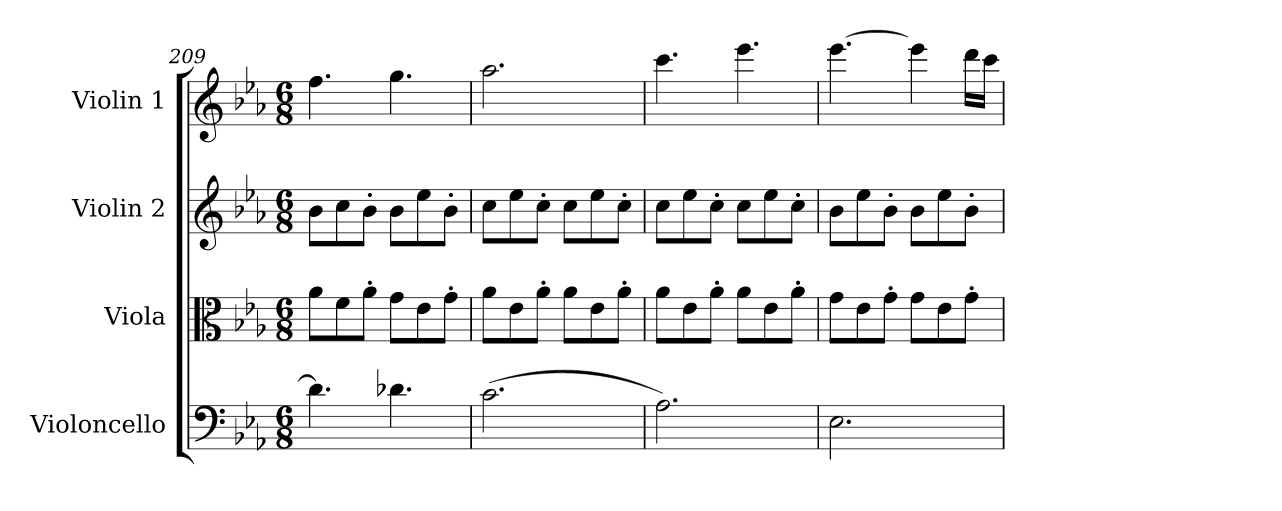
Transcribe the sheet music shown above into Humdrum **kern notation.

**kern	**kern	**kern	**kern
*part4	*part3	*part2	*part1
*staff4	*staff3	*staff2	*staff1
*I"Violoncello	*I"Viola	*I"Violin 2	*I"Violin 1
*I'Vc	*I'Vla	*I'Vln	*I'Vln
*clefF4	*clefC3	*clefG2	*clefG2
*k[b-e-a-]	*k[b-e-a-]	*k[b-e-a-]	*k[b-e-a-]
*M6/8	*M6/8	*M6/8	*M6/8
=209	=209	=209	=209
4.d\]	8a-\L	8b-\L	4.ff\
.	8f\	8cc\	.
.	8a-'\J	8b-'\J	.
4.d-X\	8g\L	8b-\L	4.gg\
.	8e-\	8ee-\	.
.	8g'\J	8b-'\J	.
=210	=210	=210	=210
(>2.c\	8a-\L	8cc\L	2.aa-\
.	8e-\	8ee-\	.
.	8a-'\J	8cc'\J	.
.	8a-\L	8cc\L	.
.	8e-\	8ee-\	.
.	8a-'\J	8cc'\J	.
=211	=211	=211	=211
2.A-\)	8a-\L	8cc\L	4.ccc\
.	8e-\	8ee-\	.
.	8a-'\J	8cc'\J	.
.	8a-\L	8cc\L	4.eee-\
.	8e-\	8ee-\	.
.	8a-'\J	8cc'\J	.
=212	=212	=212	=212
2.E-\	8g\L	8b-\L	[4.eee-\
.	8e-\	8ee-\	.
.	8g'\J	8b-'\J	.
.	8g\L	8b-\L	4eee-\]
.	8e-\	8ee-\	.
.	8g'\J	8b-'\J	16ddd\LL
.	.	.	16ccc\JJ
=	=	=	=
*-	*-	*-	*-
